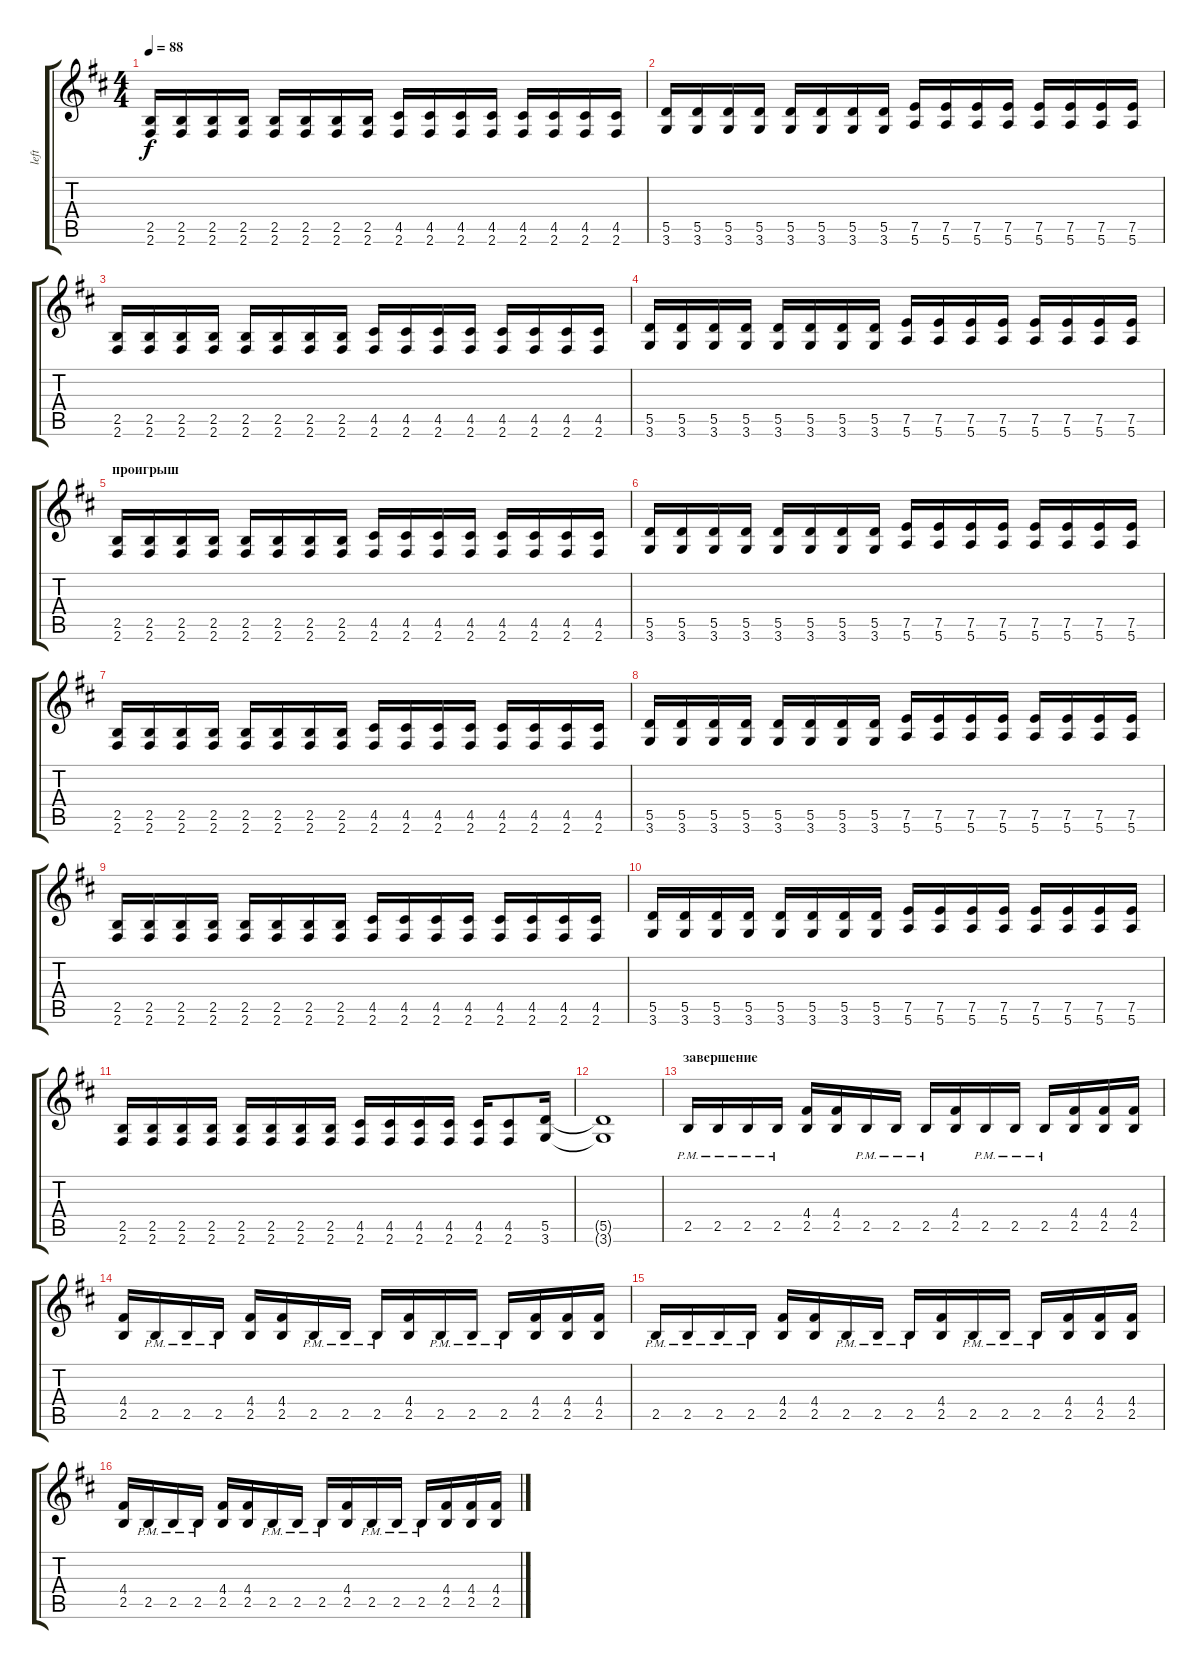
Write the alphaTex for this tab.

\track ("left" "left") {instrument distortionguitar}
\staff {score tabs}
\tuning (E4 B3 G3 D3 A2 E2) {hide}
\ts (4 4)
\tempo 88
\clef g2
\ks bminor
(2.5 2.6).16{dy f} (2.5 2.6).16 (2.5 2.6).16 (2.5 2.6).16 (2.5 2.6).16 (2.5 2.6).16 (2.5 2.6).16 (2.5 2.6).16 (4.5 2.6).16 (4.5 2.6).16 (4.5 2.6).16 (4.5 2.6).16 (4.5 2.6).16 (4.5 2.6).16 (4.5 2.6).16 (4.5 2.6).16 |
(5.5 3.6).16 (5.5 3.6).16 (5.5 3.6).16 (5.5 3.6).16 (5.5 3.6).16 (5.5 3.6).16 (5.5 3.6).16 (5.5 3.6).16 (7.5 5.6).16 (7.5 5.6).16 (7.5 5.6).16 (7.5 5.6).16 (7.5 5.6).16 (7.5 5.6).16 (7.5 5.6).16 (7.5 5.6).16 |
(2.5 2.6).16 (2.5 2.6).16 (2.5 2.6).16 (2.5 2.6).16 (2.5 2.6).16 (2.5 2.6).16 (2.5 2.6).16 (2.5 2.6).16 (4.5 2.6).16 (4.5 2.6).16 (4.5 2.6).16 (4.5 2.6).16 (4.5 2.6).16 (4.5 2.6).16 (4.5 2.6).16 (4.5 2.6).16 |
(5.5 3.6).16 (5.5 3.6).16 (5.5 3.6).16 (5.5 3.6).16 (5.5 3.6).16 (5.5 3.6).16 (5.5 3.6).16 (5.5 3.6).16 (7.5 5.6).16 (7.5 5.6).16 (7.5 5.6).16 (7.5 5.6).16 (7.5 5.6).16 (7.5 5.6).16 (7.5 5.6).16 (7.5 5.6).16 |
\section ("" "проигрыш")
(2.5 2.6).16 (2.5 2.6).16 (2.5 2.6).16 (2.5 2.6).16 (2.5 2.6).16 (2.5 2.6).16 (2.5 2.6).16 (2.5 2.6).16 (4.5 2.6).16 (4.5 2.6).16 (4.5 2.6).16 (4.5 2.6).16 (4.5 2.6).16 (4.5 2.6).16 (4.5 2.6).16 (4.5 2.6).16 |
(5.5 3.6).16 (5.5 3.6).16 (5.5 3.6).16 (5.5 3.6).16 (5.5 3.6).16 (5.5 3.6).16 (5.5 3.6).16 (5.5 3.6).16 (7.5 5.6).16 (7.5 5.6).16 (7.5 5.6).16 (7.5 5.6).16 (7.5 5.6).16 (7.5 5.6).16 (7.5 5.6).16 (7.5 5.6).16 |
(2.5 2.6).16 (2.5 2.6).16 (2.5 2.6).16 (2.5 2.6).16 (2.5 2.6).16 (2.5 2.6).16 (2.5 2.6).16 (2.5 2.6).16 (4.5 2.6).16 (4.5 2.6).16 (4.5 2.6).16 (4.5 2.6).16 (4.5 2.6).16 (4.5 2.6).16 (4.5 2.6).16 (4.5 2.6).16 |
(5.5 3.6).16 (5.5 3.6).16 (5.5 3.6).16 (5.5 3.6).16 (5.5 3.6).16 (5.5 3.6).16 (5.5 3.6).16 (5.5 3.6).16 (7.5 5.6).16 (7.5 5.6).16 (7.5 5.6).16 (7.5 5.6).16 (7.5 5.6).16 (7.5 5.6).16 (7.5 5.6).16 (7.5 5.6).16 |
(2.5 2.6).16 (2.5 2.6).16 (2.5 2.6).16 (2.5 2.6).16 (2.5 2.6).16 (2.5 2.6).16 (2.5 2.6).16 (2.5 2.6).16 (4.5 2.6).16 (4.5 2.6).16 (4.5 2.6).16 (4.5 2.6).16 (4.5 2.6).16 (4.5 2.6).16 (4.5 2.6).16 (4.5 2.6).16 |
(5.5 3.6).16 (5.5 3.6).16 (5.5 3.6).16 (5.5 3.6).16 (5.5 3.6).16 (5.5 3.6).16 (5.5 3.6).16 (5.5 3.6).16 (7.5 5.6).16 (7.5 5.6).16 (7.5 5.6).16 (7.5 5.6).16 (7.5 5.6).16 (7.5 5.6).16 (7.5 5.6).16 (7.5 5.6).16 |
(2.5 2.6).16 (2.5 2.6).16 (2.5 2.6).16 (2.5 2.6).16 (2.5 2.6).16 (2.5 2.6).16 (2.5 2.6).16 (2.5 2.6).16 (4.5 2.6).16 (4.5 2.6).16 (4.5 2.6).16 (4.5 2.6).16 (4.5 2.6).16 (4.5 2.6).8 (5.5 3.6).16 |
(5.5{t} 3.6{t}).1 |
\section ("" "завершение")
2.5{pm}.16 2.5{pm}.16 2.5{pm}.16 2.5{pm}.16 (4.4 2.5).16 (4.4 2.5).16 2.5{pm}.16 2.5{pm}.16 2.5{pm}.16 (4.4 2.5).16 2.5{pm}.16 2.5{pm}.16 2.5{pm}.16 (4.4 2.5).16 (4.4 2.5).16 (4.4 2.5).16 |
(4.4 2.5).16 2.5{pm}.16 2.5{pm}.16 2.5{pm}.16 (4.4 2.5).16 (4.4 2.5).16 2.5{pm}.16 2.5{pm}.16 2.5{pm}.16 (4.4 2.5).16 2.5{pm}.16 2.5{pm}.16 2.5{pm}.16 (4.4 2.5).16 (4.4 2.5).16 (4.4 2.5).16 |
2.5{pm}.16 2.5{pm}.16 2.5{pm}.16 2.5{pm}.16 (4.4 2.5).16 (4.4 2.5).16 2.5{pm}.16 2.5{pm}.16 2.5{pm}.16 (4.4 2.5).16 2.5{pm}.16 2.5{pm}.16 2.5{pm}.16 (4.4 2.5).16 (4.4 2.5).16 (4.4 2.5).16 |
(4.4 2.5).16 2.5{pm}.16 2.5{pm}.16 2.5{pm}.16 (4.4 2.5).16 (4.4 2.5).16 2.5{pm}.16 2.5{pm}.16 2.5{pm}.16 (4.4 2.5).16 2.5{pm}.16 2.5{pm}.16 2.5{pm}.16 (4.4 2.5).16 (4.4 2.5).16 (4.4 2.5).16
